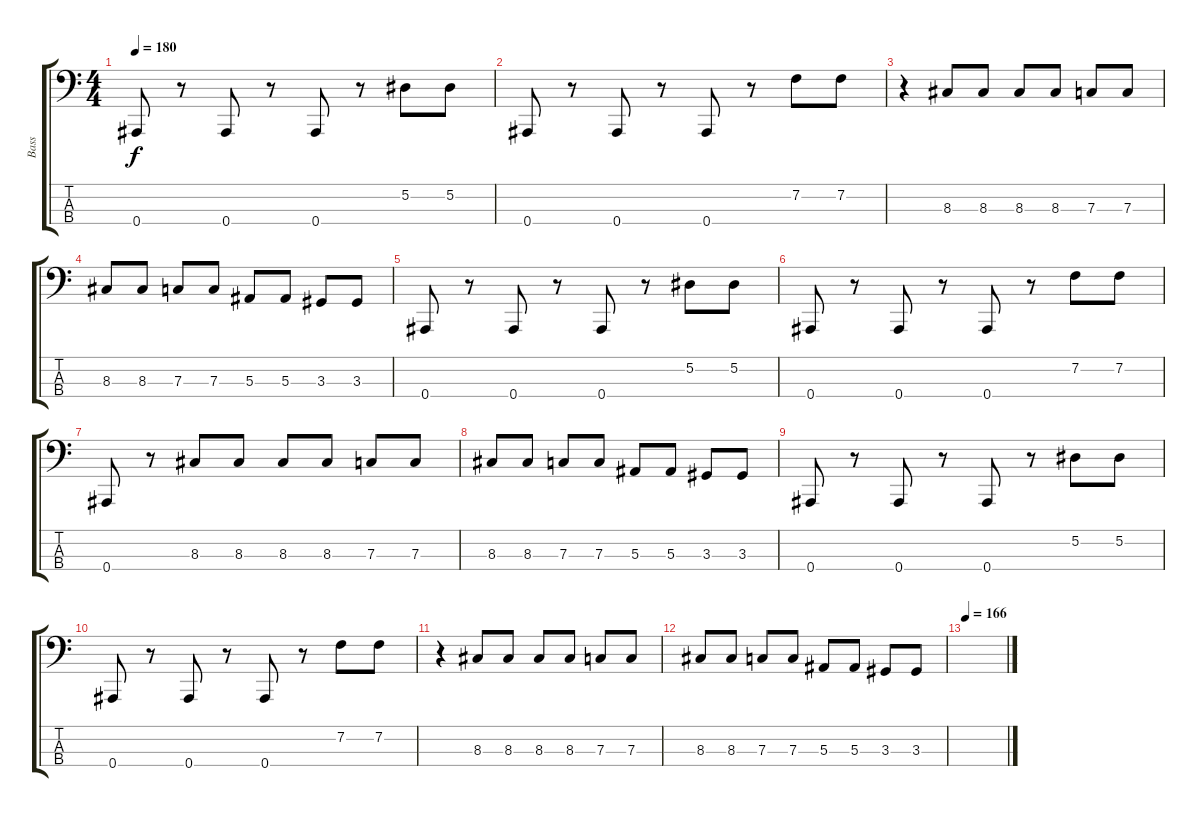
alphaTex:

\track ("Bass" "Bass") {instrument electricbassfinger}
\staff {score tabs}
\tuning (Eb2 Bb1 F1 Bb0) {hide}
\ts (4 4)
\tempo 180
\clef f4
\ks c
0.4.8{dy f} r.8 0.4.8 r.8 0.4.8 r.8 5.2.8 5.2.8 |
0.4.8 r.8 0.4.8 r.8 0.4.8 r.8 7.2.8 7.2.8 |
r.4 8.3.8 8.3.8 8.3.8 8.3.8 7.3.8 7.3.8 |
8.3.8 8.3.8 7.3.8 7.3.8 5.3.8 5.3.8 3.3.8 3.3.8 |
0.4.8 r.8 0.4.8 r.8 0.4.8 r.8 5.2.8 5.2.8 |
0.4.8 r.8 0.4.8 r.8 0.4.8 r.8 7.2.8 7.2.8 |
0.4.8 r.8 8.3.8 8.3.8 8.3.8 8.3.8 7.3.8 7.3.8 |
8.3.8 8.3.8 7.3.8 7.3.8 5.3.8 5.3.8 3.3.8 3.3.8 |
0.4.8 r.8 0.4.8 r.8 0.4.8 r.8 5.2.8 5.2.8 |
0.4.8 r.8 0.4.8 r.8 0.4.8 r.8 7.2.8 7.2.8 |
r.4 8.3.8 8.3.8 8.3.8 8.3.8 7.3.8 7.3.8 |
8.3.8 8.3.8 7.3.8 7.3.8 5.3.8 5.3.8 3.3.8 3.3.8 |
\tempo 166
